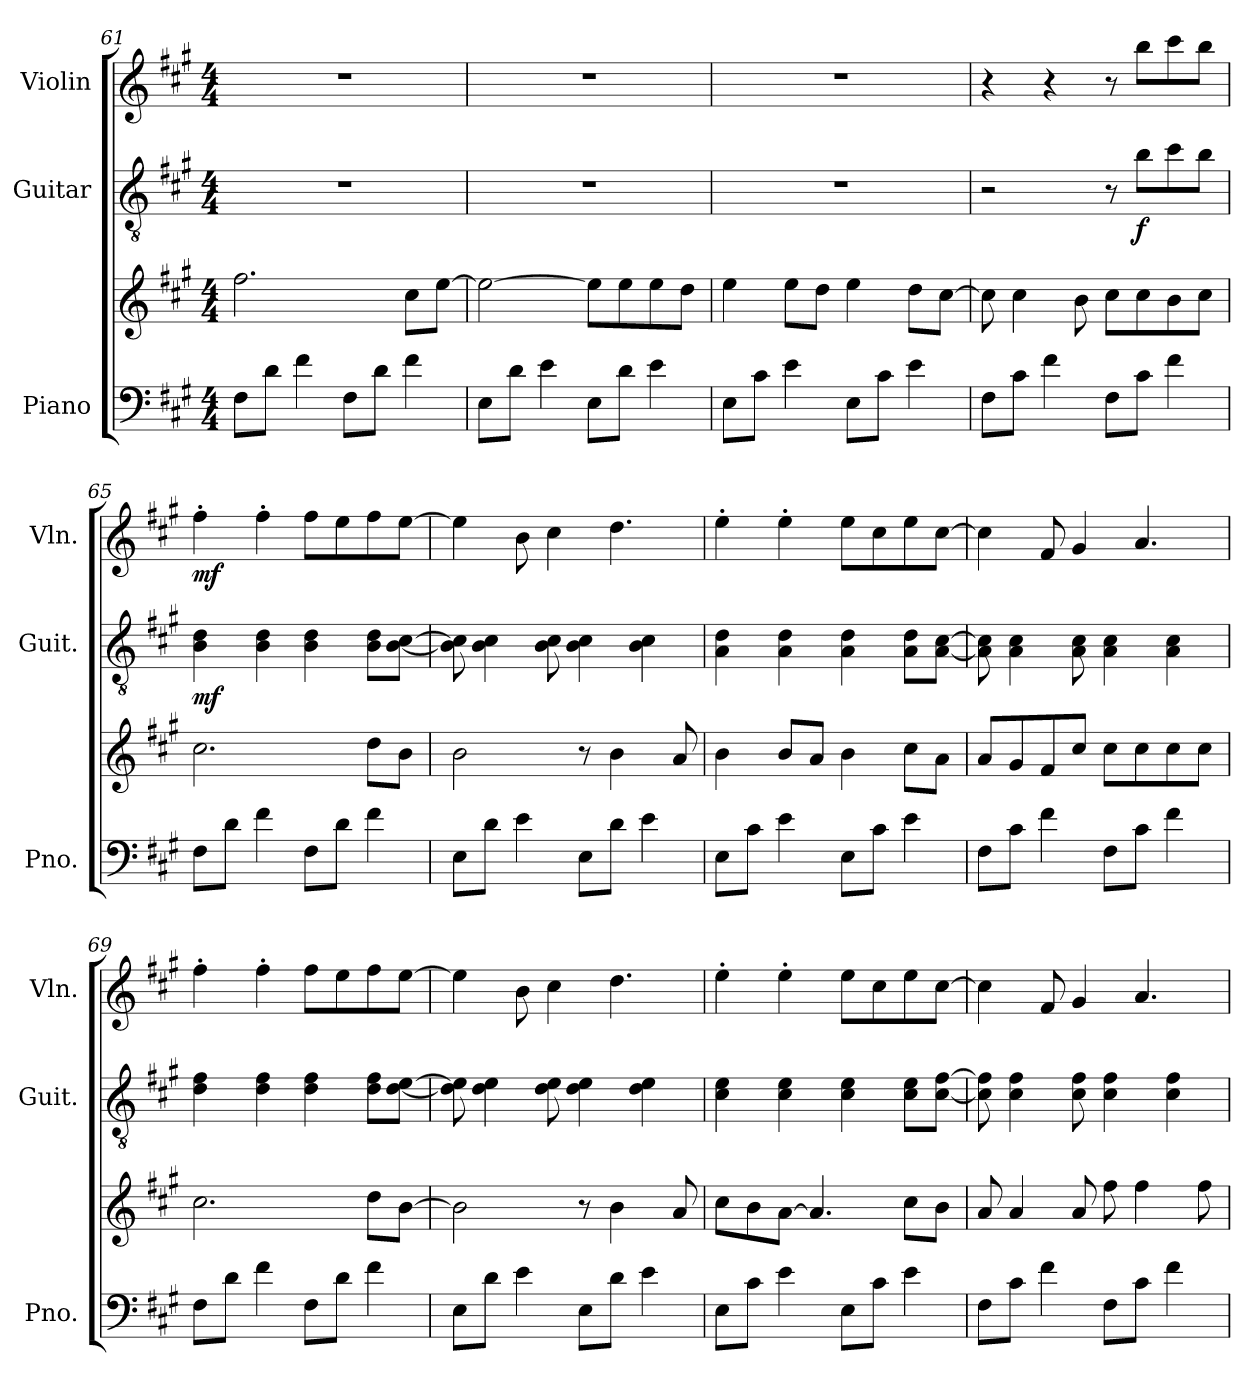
**kern	**kern	**kern	**dynam	**kern	**dynam
*part3	*part3	*part2	*part2	*part1	*part1
*staff4	*staff3	*staff2	*staff2	*staff1	*staff1
*I"Piano	*	*I"Guitar	*	*I"Violin	*
*I'Pno.	*	*I'Guit.	*	*I'Vln.	*
*clefF4	*clefG2	*clefGv2	*	*clefG2	*
*k[f#c#g#]	*k[f#c#g#]	*k[f#c#g#]	*	*k[f#c#g#]	*
*M4/4	*M4/4	*M4/4	*	*M4/4	*
=61	=61	=61	=61	=61	=61
8F#\L	2.ff#\	1r	.	1r	.
8d\J	.	.	.	.	.
4f#\	.	.	.	.	.
8F#\L	.	.	.	.	.
8d\J	.	.	.	.	.
4f#\	8cc#\L	.	.	.	.
.	[8ee\J	.	.	.	.
!!LO:LB:g=z
=62	=62	=62	=62	=62	=62
8E\L	2ee\_	1r	.	1r	.
8d\J	.	.	.	.	.
4e\	.	.	.	.	.
8E\L	8ee\L]	.	.	.	.
8d\J	8ee\	.	.	.	.
4e\	8ee\	.	.	.	.
.	8dd\J	.	.	.	.
=63	=63	=63	=63	=63	=63
8E\L	4ee\	1r	.	1r	.
8c#\J	.	.	.	.	.
4e\	8ee\L	.	.	.	.
.	8dd\J	.	.	.	.
8E\L	4ee\	.	.	.	.
8c#\J	.	.	.	.	.
4e\	8dd\L	.	.	.	.
.	[8cc#\J	.	.	.	.
=64	=64	=64	=64	=64	=64
8F#\L	8cc#\]	2r	.	4r	.
8c#\J	4cc#\	.	.	.	.
4f#\	.	.	.	4r	.
.	8b\	.	.	.	.
8F#\L	8cc#\L	8r	.	8r	.
!	!	!	!LO:DY:b	!	!
8c#\J	8cc#\	8b\L	f	8bb\L	.
4f#\	8b\	8cc#\	.	8ccc#\	.
.	8cc#\J	8b\J	.	8bb\J	.
=65	=65	=65	=65	=65	=65
!	!	!	!LO:DY:b	!	!LO:DY:b
8F#\L	2.cc#\	4B\ 4d\	mf	4ff#'\	mf
8d\J	.	.	.	.	.
4f#\	.	4B\ 4d\	.	4ff#'\	.
8F#\L	.	4B\ 4d\	.	8ff#\L	.
8d\J	.	.	.	8ee\	.
4f#\	8dd\L	8B\ 8d\L	.	8ff#\	.
.	8b\J	[8B\ [8c#\J	.	[8ee\J	.
!!LO:LB:g=z
=66	=66	=66	=66	=66	=66
8E\L	2b\	8B\] 8c#\]	.	4ee\]	.
8d\J	.	4B\ 4c#\	.	.	.
4e\	.	.	.	8b\	.
.	.	8B\ 8c#\	.	4cc#\	.
8E\L	8r	4B\ 4c#\	.	.	.
8d\J	4b\	.	.	4.dd\	.
4e\	.	4B\ 4c#\	.	.	.
.	8a/	.	.	.	.
=67	=67	=67	=67	=67	=67
8E\L	4b\	4A\ 4d\	.	4ee'\	.
8c#\J	.	.	.	.	.
4e\	8b/L	4A\ 4d\	.	4ee'\	.
.	8a/J	.	.	.	.
8E\L	4b\	4A\ 4d\	.	8ee\L	.
8c#\J	.	.	.	8cc#\	.
4e\	8cc#\L	8A\ 8d\L	.	8ee\	.
.	8a\J	[8A\ [8c#\J	.	[8cc#\J	.
=68	=68	=68	=68	=68	=68
8F#\L	8a/L	8A\] 8c#\]	.	4cc#\]	.
8c#\J	8g#/	4A\ 4c#\	.	.	.
4f#\	8f#/	.	.	8f#/	.
.	8cc#/J	8A\ 8c#\	.	4g#/	.
8F#\L	8cc#\L	4A\ 4c#\	.	.	.
8c#\J	8cc#\	.	.	4.a/	.
4f#\	8cc#\	4A\ 4c#\	.	.	.
.	8cc#\J	.	.	.	.
=69	=69	=69	=69	=69	=69
8F#\L	2.cc#\	4d\ 4f#\	.	4ff#'\	.
8d\J	.	.	.	.	.
4f#\	.	4d\ 4f#\	.	4ff#'\	.
8F#\L	.	4d\ 4f#\	.	8ff#\L	.
8d\J	.	.	.	8ee\	.
4f#\	8dd\L	8d\ 8f#\L	.	8ff#\	.
.	[8b\J	[8d\ [8e\J	.	[8ee\J	.
!!LO:PB:g=z
=70	=70	=70	=70	=70	=70
8E\L	2b\]	8d\] 8e\]	.	4ee\]	.
8d\J	.	4d\ 4e\	.	.	.
4e\	.	.	.	8b\	.
.	.	8d\ 8e\	.	4cc#\	.
8E\L	8r	4d\ 4e\	.	.	.
8d\J	4b\	.	.	4.dd\	.
4e\	.	4d\ 4e\	.	.	.
.	8a/	.	.	.	.
=71	=71	=71	=71	=71	=71
8E\L	8cc#\L	4c#\ 4e\	.	4ee'\	.
8c#\J	8b\	.	.	.	.
4e\	[8a\J	4c#\ 4e\	.	4ee'\	.
.	4.a/]	.	.	.	.
8E\L	.	4c#\ 4e\	.	8ee\L	.
8c#\J	.	.	.	8cc#\	.
4e\	8cc#\L	8c#\ 8e\L	.	8ee\	.
.	8b\J	[8c#\ [8f#\J	.	[8cc#\J	.
=72	=72	=72	=72	=72	=72
8F#\L	8a/	8c#\] 8f#\]	.	4cc#\]	.
8c#\J	4a/	4c#\ 4f#\	.	.	.
4f#\	.	.	.	8f#/	.
.	8a/	8c#\ 8f#\	.	4g#/	.
8F#\L	8ff#\	4c#\ 4f#\	.	.	.
8c#\J	4ff#\	.	.	4.a/	.
4f#\	.	4c#\ 4f#\	.	.	.
.	8ff#\	.	.	.	.
=	=	=	=	=	=
*-	*-	*-	*-	*-	*-
